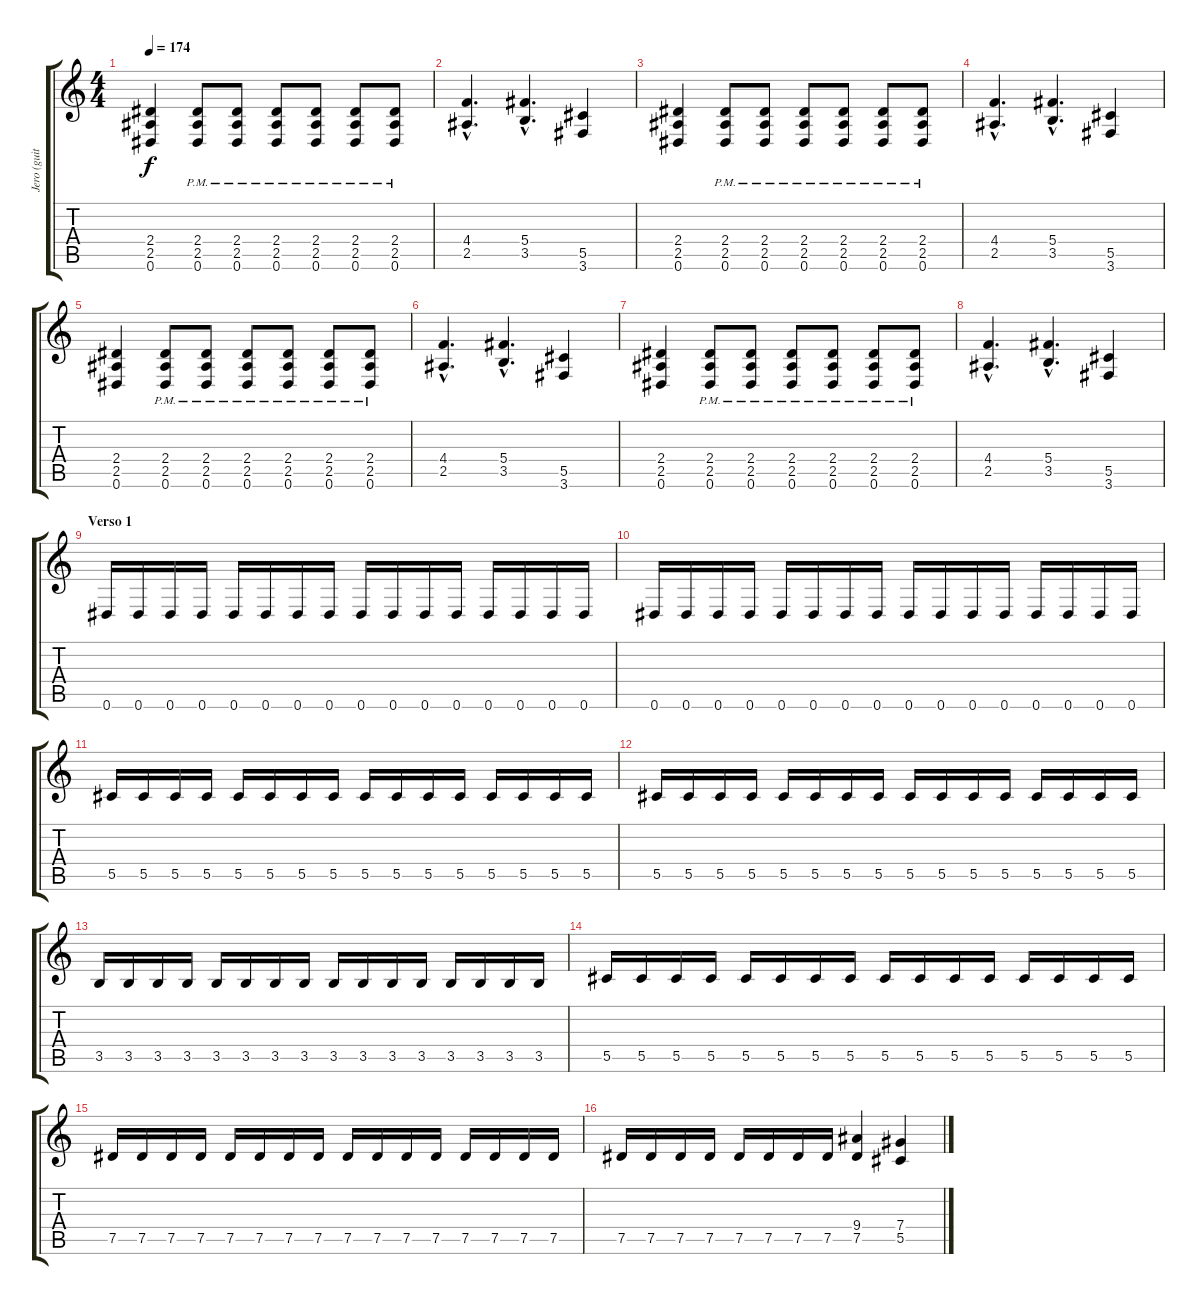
\track ("Jero (guitarra)" "Jero (guit") {instrument distortionguitar}
\staff {score tabs}
\tuning (Eb4 Bb3 Gb3 Db3 Ab2 Eb2) {hide}
\ts (4 4)
\tempo 174
\clef g2
\ks c
(2.4 2.5 0.6).4{dy f} (2.4{pm} 2.5{pm} 0.6{pm}).8 (2.4{pm} 2.5{pm} 0.6{pm}).8 (2.4{pm} 2.5{pm} 0.6{pm}).8 (2.4{pm} 2.5{pm} 0.6{pm}).8 (2.4{pm} 2.5{pm} 0.6{pm}).8 (2.4{pm} 2.5{pm} 0.6{pm}).8 |
(4.4{hac} 2.5{hac}).4{d} (5.4{hac} 3.5{hac}).4{d} (5.5 3.6).4 |
(2.4 2.5 0.6).4 (2.4{pm} 2.5{pm} 0.6{pm}).8 (2.4{pm} 2.5{pm} 0.6{pm}).8 (2.4{pm} 2.5{pm} 0.6{pm}).8 (2.4{pm} 2.5{pm} 0.6{pm}).8 (2.4{pm} 2.5{pm} 0.6{pm}).8 (2.4{pm} 2.5{pm} 0.6{pm}).8 |
(4.4{hac} 2.5{hac}).4{d} (5.4{hac} 3.5{hac}).4{d} (5.5 3.6).4 |
(2.4 2.5 0.6).4 (2.4{pm} 2.5{pm} 0.6{pm}).8 (2.4{pm} 2.5{pm} 0.6{pm}).8 (2.4{pm} 2.5{pm} 0.6{pm}).8 (2.4{pm} 2.5{pm} 0.6{pm}).8 (2.4{pm} 2.5{pm} 0.6{pm}).8 (2.4{pm} 2.5{pm} 0.6{pm}).8 |
(4.4{hac} 2.5{hac}).4{d} (5.4{hac} 3.5{hac}).4{d} (5.5 3.6).4 |
(2.4 2.5 0.6).4 (2.4{pm} 2.5{pm} 0.6{pm}).8 (2.4{pm} 2.5{pm} 0.6{pm}).8 (2.4{pm} 2.5{pm} 0.6{pm}).8 (2.4{pm} 2.5{pm} 0.6{pm}).8 (2.4{pm} 2.5{pm} 0.6{pm}).8 (2.4{pm} 2.5{pm} 0.6{pm}).8 |
(4.4{hac} 2.5{hac}).4{d} (5.4{hac} 3.5{hac}).4{d} (5.5 3.6).4 |
\section ("" "Verso 1")
0.6.16 0.6.16 0.6.16 0.6.16 0.6.16 0.6.16 0.6.16 0.6.16 0.6.16 0.6.16 0.6.16 0.6.16 0.6.16 0.6.16 0.6.16 0.6.16 |
0.6.16 0.6.16 0.6.16 0.6.16 0.6.16 0.6.16 0.6.16 0.6.16 0.6.16 0.6.16 0.6.16 0.6.16 0.6.16 0.6.16 0.6.16 0.6.16 |
5.5.16 5.5.16 5.5.16 5.5.16 5.5.16 5.5.16 5.5.16 5.5.16 5.5.16 5.5.16 5.5.16 5.5.16 5.5.16 5.5.16 5.5.16 5.5.16 |
5.5.16 5.5.16 5.5.16 5.5.16 5.5.16 5.5.16 5.5.16 5.5.16 5.5.16 5.5.16 5.5.16 5.5.16 5.5.16 5.5.16 5.5.16 5.5.16 |
3.5.16 3.5.16 3.5.16 3.5.16 3.5.16 3.5.16 3.5.16 3.5.16 3.5.16 3.5.16 3.5.16 3.5.16 3.5.16 3.5.16 3.5.16 3.5.16 |
5.5.16 5.5.16 5.5.16 5.5.16 5.5.16 5.5.16 5.5.16 5.5.16 5.5.16 5.5.16 5.5.16 5.5.16 5.5.16 5.5.16 5.5.16 5.5.16 |
7.5.16 7.5.16 7.5.16 7.5.16 7.5.16 7.5.16 7.5.16 7.5.16 7.5.16 7.5.16 7.5.16 7.5.16 7.5.16 7.5.16 7.5.16 7.5.16 |
7.5.16 7.5.16 7.5.16 7.5.16 7.5.16 7.5.16 7.5.16 7.5.16 (9.4 7.5).4 (7.4 5.5).4
